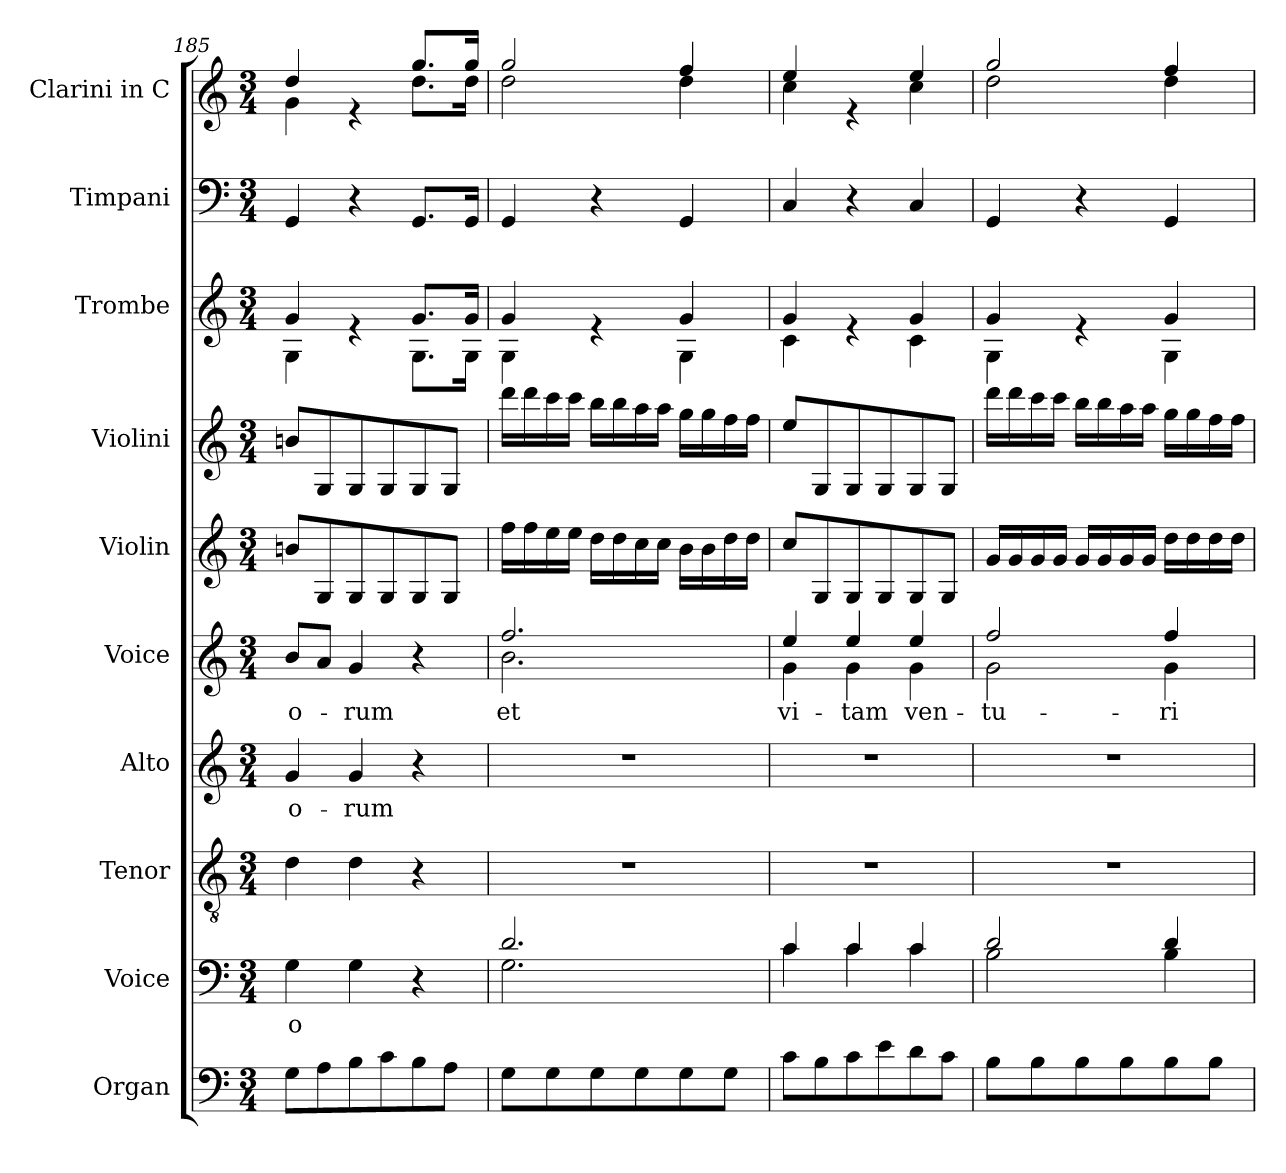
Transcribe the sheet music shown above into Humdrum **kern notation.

**kern	**kern	**text	**kern	**kern	**text	**kern	**text	**kern	**kern	**kern	**kern	**kern
*part10	*part9	*part9	*part8	*part7	*part7	*part6	*part6	*part5	*part4	*part3	*part2	*part1
*staff10	*staff9	*staff9	*staff8	*staff7	*staff7	*staff6	*staff6	*staff5	*staff4	*staff3	*staff2	*staff1
*I"Organ	*I"Voice	*	*I"Tenor	*I"Alto	*	*I"Voice	*	*I"Violin	*I"Violini	*I"Trombe	*I"Timpani	*I"Clarini in C
*	*	*	*	*	*	*	*	*I'Vln	*I'Vln	*I'T	*I'Timp	*I'C
*clefF4	*clefF4	*	*clefGv2	*clefG2	*	*clefG2	*	*clefG2	*clefG2	*clefG2	*clefF4	*clefG2
*k[]	*k[]	*	*k[]	*k[]	*	*k[]	*	*k[]	*k[]	*k[]	*k[]	*k[]
*M3/4	*M3/4	*	*M3/4	*M3/4	*	*M3/4	*	*M3/4	*M3/4	*M3/4	*M3/4	*M3/4
=185	=185	=185	=185	=185	=185	=185	=185	=185	=185	=185	=185	=185
!	!	!LO:LY:b	!	!	!LO:LY:b	!	!LO:LY:b	!	!	!	!	!
*	*	*	*	*	*	*	*	*	*	*^	*	*^
8G\L	4G\	-o	4d\	4g/	-o-	8b/L	-o-	8bn/L	8bn/L	4g/	4G\	4GG/	4dd/	4g\
8A\	.	.	.	.	.	8a/J	.	8G/	8G/	.	.	.	.	.
!	!	!	!	!	!LO:LY:b	!	!LO:LY:b	!	!	!	!	!	!	!
8B\	4G\	.	4d\	4g/	-rum	4g/	-rum	8G/	8G/	4re	4ryy	4r	4re	4ryy
8c\	.	.	.	.	.	.	.	8G/	8G/	.	.	.	.	.
8B\	4r	.	4r	4r	.	4r	.	8G/	8G/	8.g/L	8.G\L	8.GG/L	8.gg/L	8.dd\L
8A\J	.	.	.	.	.	.	.	8G/J	8G/J	.	.	.	.	.
.	.	.	.	.	.	.	.	.	.	16g/Jk	16G\Jk	16GG/Jk	16gg/Jk	16dd\Jk
!!LO:PB:g=z	!!
=186	=186	=186	=186	=186	=186	=186	=186	=186	=186	=186	=186	=186	=186	=186
*	*^	*	*	*	*	*	*	*	*	*	*	*	*	*
!	!	!	!	!	!	!	!	!LO:LY:b	!	!	!	!	!	!	!
*	*	*	*	*	*	*	*^	*	*	*	*	*	*	*	*
8G\L	2.d/	2.G\	.	2.r	2.r	.	2.ff/	2.b\	et	16ff\LL	16ddd\LL	4g/	4G\	4GG/	2gg/	2dd\
.	.	.	.	.	.	.	.	.	.	16ff\	16ddd\	.	.	.	.	.
8G\	.	.	.	.	.	.	.	.	.	16ee\	16ccc\	.	.	.	.	.
.	.	.	.	.	.	.	.	.	.	16ee\JJ	16ccc\JJ	.	.	.	.	.
8G\	.	.	.	.	.	.	.	.	.	16dd\LL	16bb\LL	4re	4ryy	4r	.	.
.	.	.	.	.	.	.	.	.	.	16dd\	16bb\	.	.	.	.	.
8G\	.	.	.	.	.	.	.	.	.	16cc\	16aa\	.	.	.	.	.
.	.	.	.	.	.	.	.	.	.	16cc\JJ	16aa\JJ	.	.	.	.	.
8G\	.	.	.	.	.	.	.	.	.	16b\LL	16gg\LL	4g/	4G\	4GG/	4ff/	4dd\
.	.	.	.	.	.	.	.	.	.	16b\	16gg\	.	.	.	.	.
8G\J	.	.	.	.	.	.	.	.	.	16dd\	16ff\	.	.	.	.	.
.	.	.	.	.	.	.	.	.	.	16dd\JJ	16ff\JJ	.	.	.	.	.
=187	=187	=187	=187	=187	=187	=187	=187	=187	=187	=187	=187	=187	=187	=187	=187	=187
!	!	!	!	!	!	!	!	!	!LO:LY:b	!	!	!	!	!	!	!
8c\L	4c/	4c\	.	2.r	2.r	.	4ee/	4g\	vi-	8cc/L	8ee/L	4g/	4c\	4C/	4ee/	4cc\
8B\	.	.	.	.	.	.	.	.	.	8G/	8G/	.	.	.	.	.
!	!	!	!	!	!	!	!	!	!LO:LY:b	!	!	!	!	!	!	!
8c\	4c/	4c\	.	.	.	.	4ee/	4g\	-tam	8G/	8G/	4re	4ryy	4r	4re	4ryy
8e\	.	.	.	.	.	.	.	.	.	8G/	8G/	.	.	.	.	.
!	!	!	!	!	!	!	!	!	!LO:LY:b	!	!	!	!	!	!	!
8d\	4c/	4c\	.	.	.	.	4ee/	4g\	ven-	8G/	8G/	4g/	4c\	4C/	4ee/	4cc\
8c\J	.	.	.	.	.	.	.	.	.	8G/J	8G/J	.	.	.	.	.
=188	=188	=188	=188	=188	=188	=188	=188	=188	=188	=188	=188	=188	=188	=188	=188	=188
!	!	!	!	!	!	!	!	!	!LO:LY:b	!	!	!	!	!	!	!
8B\L	2d/	2B\	.	2.r	2.r	.	2ff/	2g\	-tu-	16g/LL	16ddd\LL	4g/	4G\	4GG/	2gg/	2dd\
.	.	.	.	.	.	.	.	.	.	16g/	16ddd\	.	.	.	.	.
8B\	.	.	.	.	.	.	.	.	.	16g/	16ccc\	.	.	.	.	.
.	.	.	.	.	.	.	.	.	.	16g/JJ	16ccc\JJ	.	.	.	.	.
8B\	.	.	.	.	.	.	.	.	.	16g/LL	16bb\LL	4re	4ryy	4r	.	.
.	.	.	.	.	.	.	.	.	.	16g/	16bb\	.	.	.	.	.
8B\	.	.	.	.	.	.	.	.	.	16g/	16aa\	.	.	.	.	.
.	.	.	.	.	.	.	.	.	.	16g/JJ	16aa\JJ	.	.	.	.	.
!	!	!	!	!	!	!	!	!	!LO:LY:b	!	!	!	!	!	!	!
8B\	4d/	4B\	.	.	.	.	4ff/	4g\	-ri	16dd\LL	16gg\LL	4g/	4G\	4GG/	4ff/	4dd\
.	.	.	.	.	.	.	.	.	.	16dd\	16gg\	.	.	.	.	.
8B\J	.	.	.	.	.	.	.	.	.	16dd\	16ff\	.	.	.	.	.
.	.	.	.	.	.	.	.	.	.	16dd\JJ	16ff\JJ	.	.	.	.	.
*	*v	*v	*	*	*	*	*v	*v	*	*	*	*v	*v	*	*v	*v
=	=	=	=	=	=	=	=	=	=	=	=	=
*-	*-	*-	*-	*-	*-	*-	*-	*-	*-	*-	*-	*-
